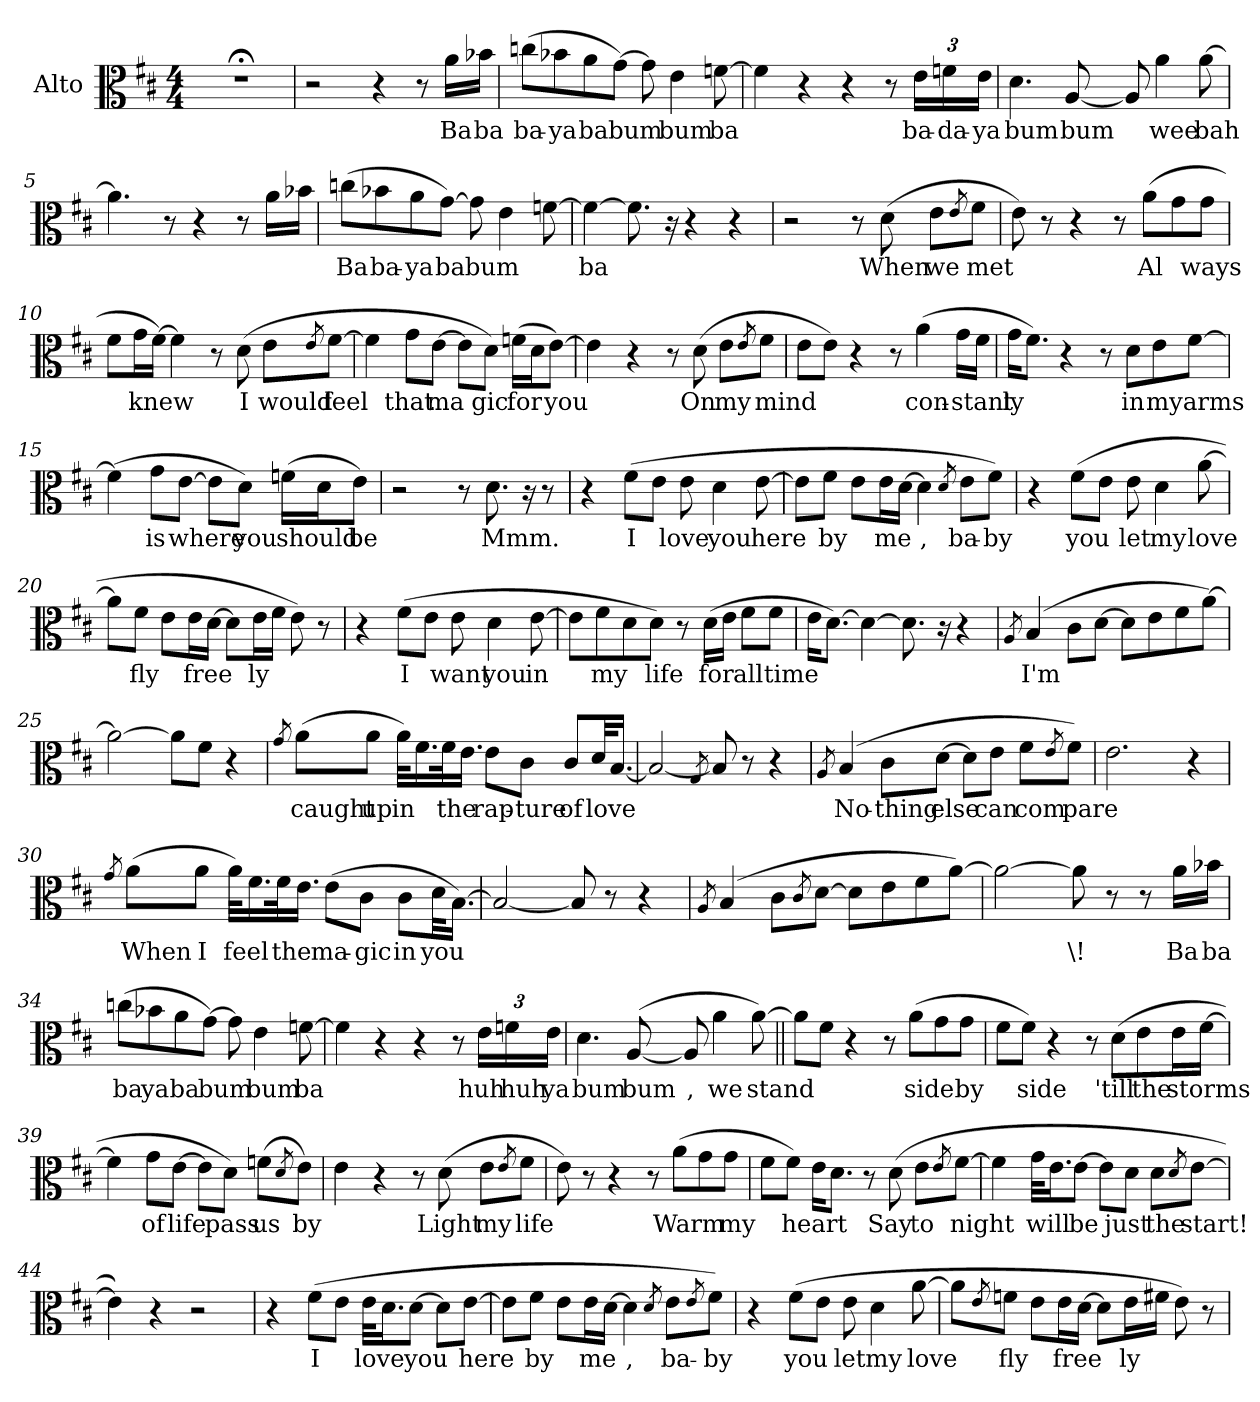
**kern	**text
*part1	*part1
*staff1	*staff1
*I"Alto	*
*I'A	*
*clefC3	*
*k[f#c#]	*
*D:	*
*M4/4	*
=	=
1r;<	.
=1	=1
*MM120	*
2r	.
4r	.
8r	.
!	!LO:LY:b
16a\LL	Ba
!	!LO:LY:b
16b-X\JJ	ba
=2	=2
!	!LO:LY:b
(>8ccn\L	ba-
!	!LO:LY:b
8b-X\	-ya
!	!LO:LY:b
8a\	ba
!	!LO:LY:b
[8g\J)	bum
8g\]	.
!	!LO:LY:b
4e\	bum
!	!LO:LY:b
[8fn\	ba
=3	=3
4f\]	.
4r	.
4r	.
8r	.
*Xbrackettup	*
!	!LO:LY:b
24e\LL	ba-
!	!LO:LY:b
24fn\	-da-
!	!LO:LY:b
24e\JJ	-ya
=4	=4
!	!LO:LY:b
4.d\	bum
!	!LO:LY:b
[8A/	bum
8A/]	.
!	!LO:LY:b
4a\	wee
!	!LO:LY:b
[8a\	bah
=5	=5
4.a\]	.
8r	.
4r	.
8r	.
16a\LL	.
16b-X\JJ	.
=6	=6
!	!LO:LY:b
(>8ccn\L	Ba
!	!LO:LY:b
8b-X\	ba-
!	!LO:LY:b
8a\	-ya
!	!LO:LY:b
[8g\J)	ba
!	!LO:LY:b
8g\]	bum
4e\	.
[8fn\	.
=7	=7
!	!LO:LY:b
4f\_	ba
8.f\]	.
16r	.
4r	.
4r	.
=8	=8
2r	.
8r	.
!	!LO:LY:b
(>8d\	When
!	!LO:LY:b
8e\L	we
8qe/	.
!	!LO:LY:b
8f#\J	met
=9	=9
8e\)	.
8r	.
4r	.
8r	.
!	!LO:LY:b
(>8a\L	Al
8g\	.
!	!LO:LY:b
8g\J	ways
=10	=10
8f#\L	.
!	!LO:LY:b
16g\L	knew
[16f#\JJ)	.
4f#\]	.
8r	.
!	!LO:LY:b
(>8d\	I
!	!LO:LY:b
8e\L	would
8qe/	.
!	!LO:LY:b
[8f#\J	feel
=11	=11
4f#\]	.
!	!LO:LY:b
8g\L	that
!	!LO:LY:b
[8e\J	ma
8e\L]	.
!	!LO:LY:b
8d\J)	gic
!	!LO:LY:b
(>16fn\LL	for
16d\J	.
!	!LO:LY:b
[8e\J)	you
=12	=12
4e\]	.
4r	.
8r	.
!	!LO:LY:b
(>8d\	On
!	!LO:LY:b
8e\L	my
8qe/	.
!	!LO:LY:b
8f#\J	mind
=13	=13
8e\L	.
8e\J)	.
4r	.
8r	.
!	!LO:LY:b
(>4a\	con-
!	!LO:LY:b
16g\LL	-stant
16f#\JJ	.
=14	=14
!	!LO:LY:b
16g\KL	ly
8.f#\J)	.
4r	.
8r	.
!	!LO:LY:b
8d\L	in
!	!LO:LY:b
8e\	my
!	!LO:LY:b
[8f#\J	arms
=15	=15
(>4f#\]	.
!	!LO:LY:b
8g\L	is
!	!LO:LY:b
[8e\J	where
8e\L]	.
!	!LO:LY:b
8d\J)	you
!	!LO:LY:b
(>16fn\LL	should
16d\J	.
!	!LO:LY:b
8e\J)	be
=16	=16
2r	.
8r	.
!	!LO:LY:b
8.d\	Mmm.
16r	.
8r	.
=17	=17
4r	.
!	!LO:LY:b
(>8f#\L	I
8e\J	.
!	!LO:LY:b
8e\	love
!	!LO:LY:b
4d\	you
!	!LO:LY:b
[8e\	here
=18	=18
8e\L]	.
!	!LO:LY:b
8f#\J	by
8e\L	.
!	!LO:LY:b
16e\L	me
[16d\JJ	.
!	!LO:LY:b
4d\]	,
8qd/	.
!	!LO:LY:b
8e\L	ba-
!	!LO:LY:b
8f#\J)	-by
=19	=19
4r	.
!	!LO:LY:b
(>8f#\L	you
8e\J	.
!	!LO:LY:b
8e\	let
!	!LO:LY:b
4d\	my
!	!LO:LY:b
[8a\	love
=20	=20
8a\L]	.
!	!LO:LY:b
8f#\J	fly
8e\L	.
!	!LO:LY:b
16e\L	free
[16d\JJ	.
8d\L]	.
!	!LO:LY:b
16e\L	ly
16f#\JJ	.
8e\)	.
8r	.
=21	=21
4r	.
!	!LO:LY:b
(>8f#\L	I
8e\J	.
!	!LO:LY:b
8e\	want
!	!LO:LY:b
4d\	you
!	!LO:LY:b
[8e\	in
=22	=22
8e\L]	.
!	!LO:LY:b
8f#\	my
8d\	.
!	!LO:LY:b
8d\J)	life
8r	.
!	!LO:LY:b
(>16d\LL	for
16e\JJ	.
!	!LO:LY:b
8f#\L	all
!	!LO:LY:b
8f#\J	time
=23	=23
16e\KL	.
[8.d\J)	.
4d\_	.
8.d\]	.
16r	.
4r	.
=24	=24
8qA/	.
!	!LO:LY:b
(>4B/	I'm
8c#\L	.
[8d\J	.
8d\L]	.
8e\	.
8f#\	.
[8a\J)	.
=25	=25
2a\_	.
8a\L]	.
8f#\J	.
4r	.
=26	=26
8qg/	.
!	!LO:LY:b
(>8a\L	caught
!	!LO:LY:b
8a\J	up
!	!LO:LY:b
32a\KLL)	in
16.f#\	.
!	!LO:LY:b
32f#\K	the
16.e\JJ	.
!	!LO:LY:b
8e\L	rap-
!	!LO:LY:b
8c#\J	-ture
!	!LO:LY:b
8c#/L	of
!	!LO:LY:b
32d/KL	love
[16.B/JJ	.
=27	=27
2B/_	.
8qG/	.
8B/]	.
8r	.
4r	.
=28	=28
8qA/	.
!	!LO:LY:b
(>4B/	No-
!	!LO:LY:b
8c#\L	-thing
!	!LO:LY:b
[8d\J	else
8d\L]	.
!	!LO:LY:b
8e\J	can
!	!LO:LY:b
8f#\L	com
8qe/	.
!	!LO:LY:b
8f#\J)	pare
=29	=29
2.e\	.
4r	.
=30	=30
8qg/	.
!	!LO:LY:b
(>8a\L	When
!	!LO:LY:b
8a\J	I
!	!LO:LY:b
32a\KLL)	feel
16.f#\	.
!	!LO:LY:b
32f#\K	the
16.e\JJ	.
!	!LO:LY:b
(>8e\L	ma-
!	!LO:LY:b
8c#\J	-gic
!	!LO:LY:b
8c#\L	in
!	!LO:LY:b
32d\KL	you
[16.B\JJ)	.
=31	=31
2B/_	.
8B/]	.
8r	.
4r	.
=32	=32
8qA/	.
(>4B/	.
8c#\L	.
8qc#/	.
[8d\J	.
8d\L]	.
8e\	.
8f#\	.
[8a\J)	.
=33	=33
2a\_	.
!	!LO:LY:b
8a\]	\!
8r	.
8r	.
!	!LO:LY:b
16a\LL	Ba
!	!LO:LY:b
16b-X\JJ	ba
=34	=34
!	!LO:LY:b
(>8ccn\L	ba
!	!LO:LY:b
8b-X\	ya
!	!LO:LY:b
8a\	ba
!	!LO:LY:b
[8g\J)	bum
8g\]	.
!	!LO:LY:b
4e\	bum
!	!LO:LY:b
[8fn\	ba
=35	=35
4f\]	.
4r	.
4r	.
8r	.
!	!LO:LY:b
24e\LL	huh
!	!LO:LY:b
24fn\	huh
!	!LO:LY:b
24e\JJ	ya
=36	=36
!	!LO:LY:b
4.d\	bum
!	!LO:LY:b
(>[8A/	bum
!	!LO:LY:b
8A/]	,
!	!LO:LY:b
4a\	we
!	!LO:LY:b
[8a\)	stand
=37||	=37||
8a\L]	.
8f#\J	.
4r	.
8r	.
!	!LO:LY:b
(>8a\L	side
8g\	.
!	!LO:LY:b
8g\J	by
=38	=38
8f#\L	.
!	!LO:LY:b
8f#\J)	side
4r	.
8r	.
!	!LO:LY:b
(>8d\L	'till
!	!LO:LY:b
8e\	the
!	!LO:LY:b
16e\L	storms
[16f#\JJ	.
=39	=39
4f#\]	.
!	!LO:LY:b
8g\L	of
!	!LO:LY:b
[8e\J	life
8e\L]	.
!	!LO:LY:b
8d\J)	pass
!	!LO:LY:b
(>8fn\L	us
8qd/	.
!	!LO:LY:b
8e\J)	by
=40	=40
4e\	.
4r	.
8r	.
!	!LO:LY:b
(>8d\	Light
!	!LO:LY:b
8e\L	my
8qe/	.
!	!LO:LY:b
8f#\J	life
=41	=41
8e\)	.
8r	.
4r	.
8r	.
!	!LO:LY:b
(>8a\L	Warm
8g\	.
!	!LO:LY:b
8g\J	my
=42	=42
8f#\L	.
!	!LO:LY:b
8f#\J)	heart
16e\KL	.
8.d\J	.
8r	.
!	!LO:LY:b
(>8d\	Say
!	!LO:LY:b
8e\L	to
8qe/	.
!	!LO:LY:b
[8f#\J	night
=43	=43
4f#\]	.
!	!LO:LY:b
32g\KLL	will
16.e\J	.
!	!LO:LY:b
[8e\J	be
8e\L]	.
!	!LO:LY:b
8d\J	just
!	!LO:LY:b
8d\L	the
8qd/	.
!	!LO:LY:b
[8e\J	start!
=44	=44
4e\])	.
4r	.
2r	.
=45	=45
4r	.
!	!LO:LY:b
(>8f#\L	I
8e\J	.
!	!LO:LY:b
32e\KLL	love
16.d\J	.
!	!LO:LY:b
[8d\J	you
8d\L]	.
!	!LO:LY:b
[8e\J	here
=46	=46
8e\L]	.
!	!LO:LY:b
8f#\J	by
8e\L	.
!	!LO:LY:b
16e\L	me
[16d\JJ	.
!	!LO:LY:b
4d\]	,
8qd/	.
!	!LO:LY:b
8e\L	ba-
8qe/	.
!	!LO:LY:b
8f#\J)	-by
=47	=47
4r	.
!	!LO:LY:b
(>8f#\L	you
8e\J	.
!	!LO:LY:b
8e\	let
!	!LO:LY:b
4d\	my
!	!LO:LY:b
[8a\	love
=48	=48
8a\L]	.
8qe/	.
!	!LO:LY:b
8fn\J	fly
8e\L	.
!	!LO:LY:b
16e\L	free
[16d\JJ	.
8d\L]	.
!	!LO:LY:b
16e\L	ly
16f#X\JJ	.
8e\)	.
8r	.
=	=
*-	*-
